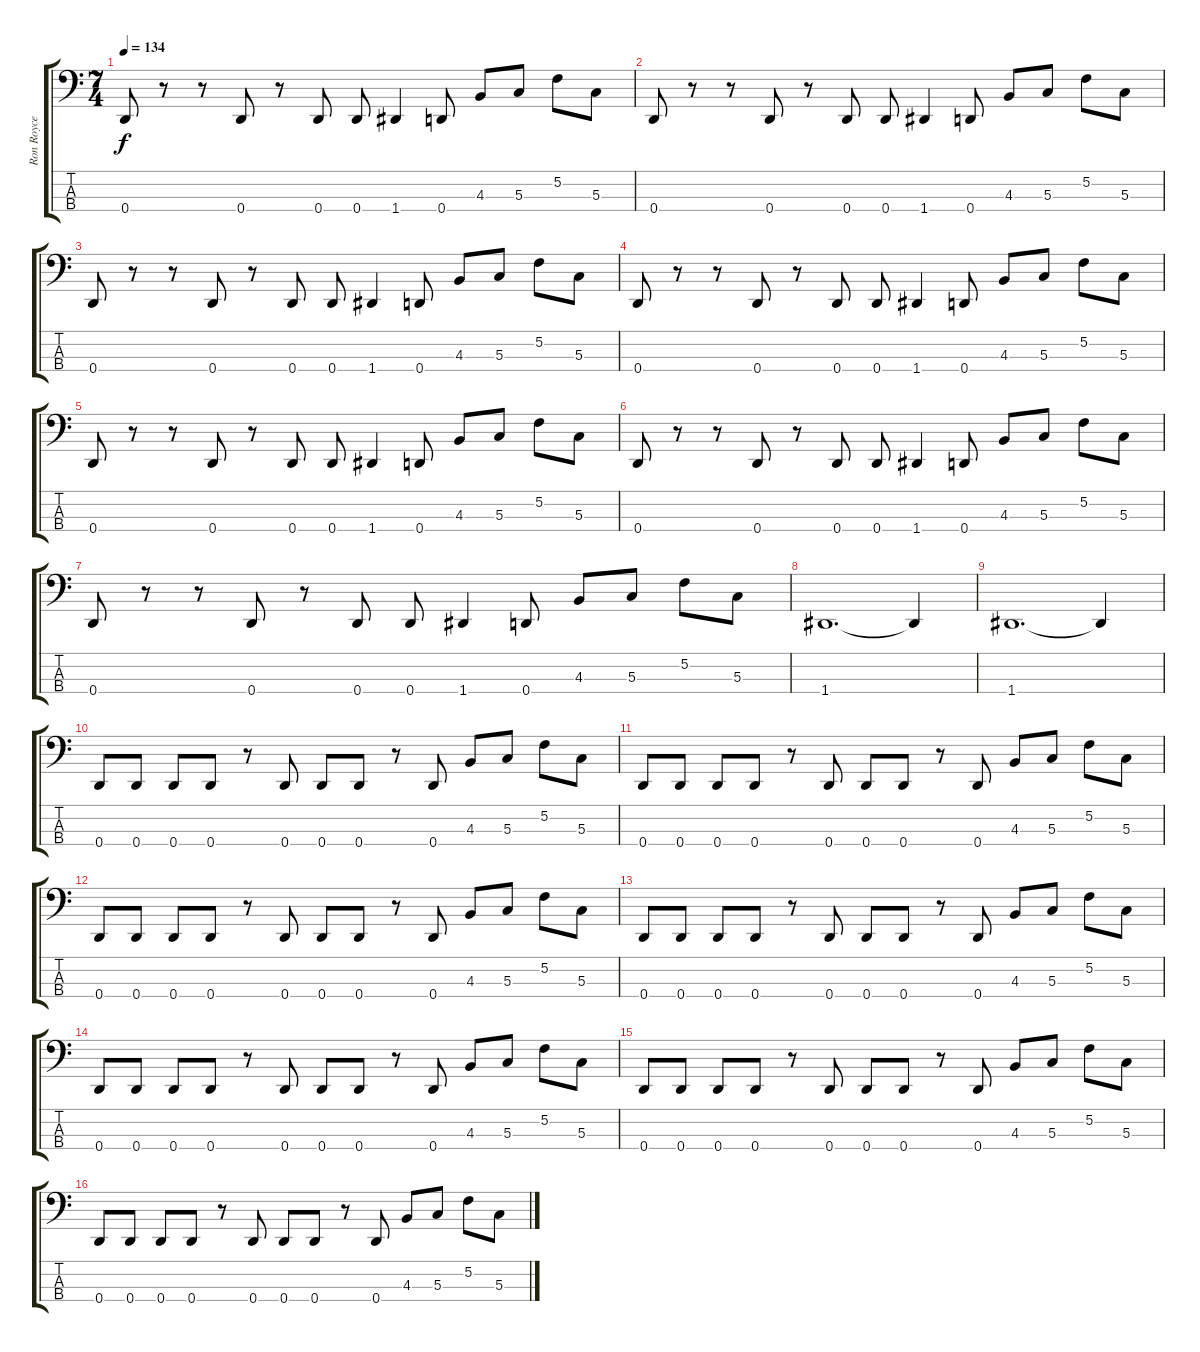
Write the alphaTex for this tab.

\track ("Ron Royce" "Ron Royce") {instrument electricbassfinger}
\staff {score tabs}
\tuning (F2 C2 G1 D1) {hide}
\ts (7 4)
\tempo 134
\clef f4
\ks c
0.4.8{dy f} r.8 r.8 0.4.8 r.8 0.4.8 0.4.8 1.4.4 0.4.8 4.3.8 5.3.8 5.2.8 5.3.8 |
0.4.8 r.8 r.8 0.4.8 r.8 0.4.8 0.4.8 1.4.4 0.4.8 4.3.8 5.3.8 5.2.8 5.3.8 |
0.4.8 r.8 r.8 0.4.8 r.8 0.4.8 0.4.8 1.4.4 0.4.8 4.3.8 5.3.8 5.2.8 5.3.8 |
0.4.8 r.8 r.8 0.4.8 r.8 0.4.8 0.4.8 1.4.4 0.4.8 4.3.8 5.3.8 5.2.8 5.3.8 |
0.4.8 r.8 r.8 0.4.8 r.8 0.4.8 0.4.8 1.4.4 0.4.8 4.3.8 5.3.8 5.2.8 5.3.8 |
0.4.8 r.8 r.8 0.4.8 r.8 0.4.8 0.4.8 1.4.4 0.4.8 4.3.8 5.3.8 5.2.8 5.3.8 |
0.4.8 r.8 r.8 0.4.8 r.8 0.4.8 0.4.8 1.4.4 0.4.8 4.3.8 5.3.8 5.2.8 5.3.8 |
1.4.1{d} 1.4{t}.4 |
1.4.1{d} 1.4{t}.4 |
0.4.8 0.4.8 0.4.8 0.4.8 r.8 0.4.8 0.4.8 0.4.8 r.8 0.4.8 4.3.8 5.3.8 5.2.8 5.3.8 |
0.4.8 0.4.8 0.4.8 0.4.8 r.8 0.4.8 0.4.8 0.4.8 r.8 0.4.8 4.3.8 5.3.8 5.2.8 5.3.8 |
0.4.8 0.4.8 0.4.8 0.4.8 r.8 0.4.8 0.4.8 0.4.8 r.8 0.4.8 4.3.8 5.3.8 5.2.8 5.3.8 |
0.4.8 0.4.8 0.4.8 0.4.8 r.8 0.4.8 0.4.8 0.4.8 r.8 0.4.8 4.3.8 5.3.8 5.2.8 5.3.8 |
0.4.8 0.4.8 0.4.8 0.4.8 r.8 0.4.8 0.4.8 0.4.8 r.8 0.4.8 4.3.8 5.3.8 5.2.8 5.3.8 |
0.4.8 0.4.8 0.4.8 0.4.8 r.8 0.4.8 0.4.8 0.4.8 r.8 0.4.8 4.3.8 5.3.8 5.2.8 5.3.8 |
0.4.8 0.4.8 0.4.8 0.4.8 r.8 0.4.8 0.4.8 0.4.8 r.8 0.4.8 4.3.8 5.3.8 5.2.8 5.3.8
